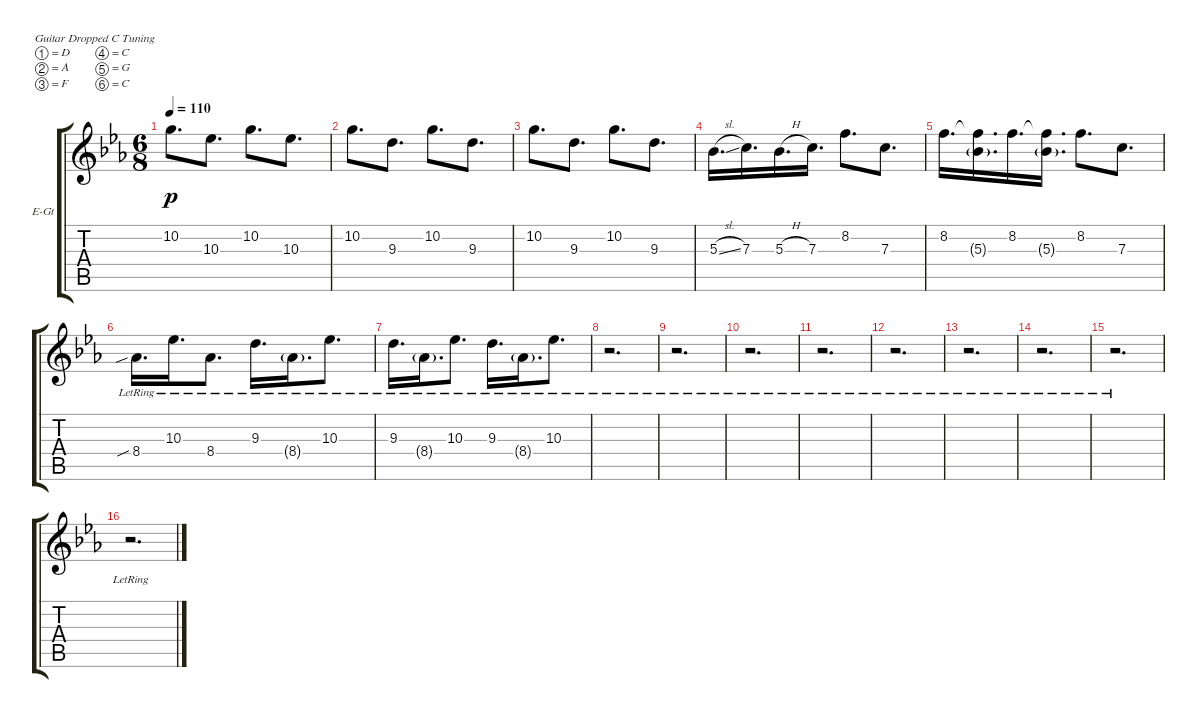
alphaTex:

\bracketExtendMode groupsimilarinstruments
\firstSystemTrackNameOrientation horizontal
\otherSystemsTrackNameOrientation horizontal
\track ("Lead Overdub" "E-Gt") {instrument distortionguitar}
\staff {score tabs}
\tuning (D4 A3 F3 C3 G2 C2)
\ts (6 8)
\tempo 110
\clef g2
\ks cminor
10.2.8{d dy p} 10.3.8{d} 10.2.8{d} 10.3.8{d} |
10.2.8{d} 9.3.8{d} 10.2.8{d} 9.3.8{d} |
10.2.8{d} 9.3.8{d} 10.2.8{d} 9.3.8{d} |
5.3{sl}.16{d} 7.3.16{d} 5.3{h}.16{d} 7.3.16{d} 8.2.8{d} 7.3.8{d} |
8.2.16{d} (5.3{g} 8.2{t}).16{d} 8.2.16{d} (5.3{g} 8.2{t}).16{d} 8.2.8{d} 7.3.8{d} |
8.4{sib lr}.16{d} 10.3{lr}.16{d} 8.4{lr}.8{d} 9.3{lr}.16{d} 8.4{g lr}.16{d} 10.3{lr}.8{d} |
9.3{lr}.16{d} 8.4{g lr}.16{d} 10.3{lr}.8{d} 9.3{lr}.16{d} 8.4{g lr}.16{d} 10.3{lr}.8{d} |
r.2{d} |
r.2{d} |
r.2{d} |
r.2{d} |
r.2{d} |
r.2{d} |
r.2{d} |
r.2{d} |
r.2{d}
